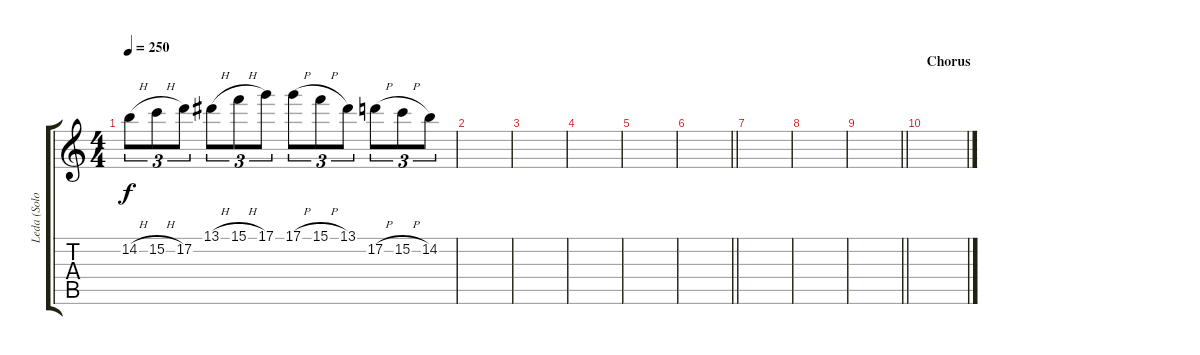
\track ("Leda (Solo 1)" "Leda (Solo") {instrument overdrivenguitar}
\staff {score tabs}
\tuning (D4 A3 F3 C3 G2 C2) {hide}
\ts (4 4)
\tempo 250
\clef g2
\ks c
14.2{h}.8{tu (3 2) dy f} 15.2{h}.8{tu (3 2)} 17.2.8{tu (3 2)} 13.1{h}.8{tu (3 2)} 15.1{h}.8{tu (3 2)} 17.1.8{tu (3 2)} 17.1{h}.8{tu (3 2)} 15.1{h}.8{tu (3 2)} 13.1.8{tu (3 2)} 17.2{h}.8{tu (3 2)} 15.2{h}.8{tu (3 2)} 14.2.8{tu (3 2)} |
|
|
|
|
\barLineRight lightlight
|
|
|
\barLineRight lightlight
|
\section ("" "Chorus")
